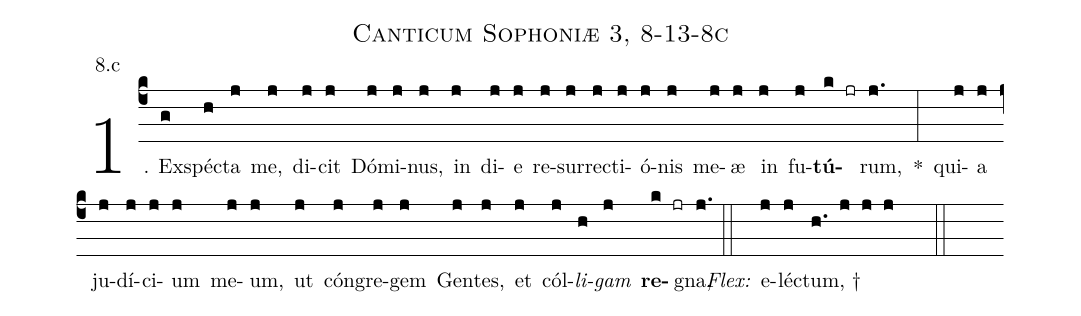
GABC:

name: Canticum Sophoniæ 3, 8-13-8c;
annotation: 8.c;
%%
(c4)1. Ex(g)spéc(h)ta(j) me,(j) di(j)cit(j) Dó(j)mi(j)nus,(j) in(j) di(j)e(j) re(j)sur(j)rec(j)ti(j)ó(j)nis(j) me(j)æ(j) in(j) fu(j)<b>tú</b>(k jr)rum,(j.) *(:) qui(j)a(j) ju(j)dí(j)ci(j)um(j) me(j)um,(j) ut(j) cón(j)gre(j)gem(j) Gen(j)tes,(j) et(j) cól(j)<i>li</i>(h)<i>gam</i>(j) <b>re</b>(k jr)gna,(j.) (::)
<i>Flex:</i>()  e(j)léc(j)tum, †(h. j j j  ::)
